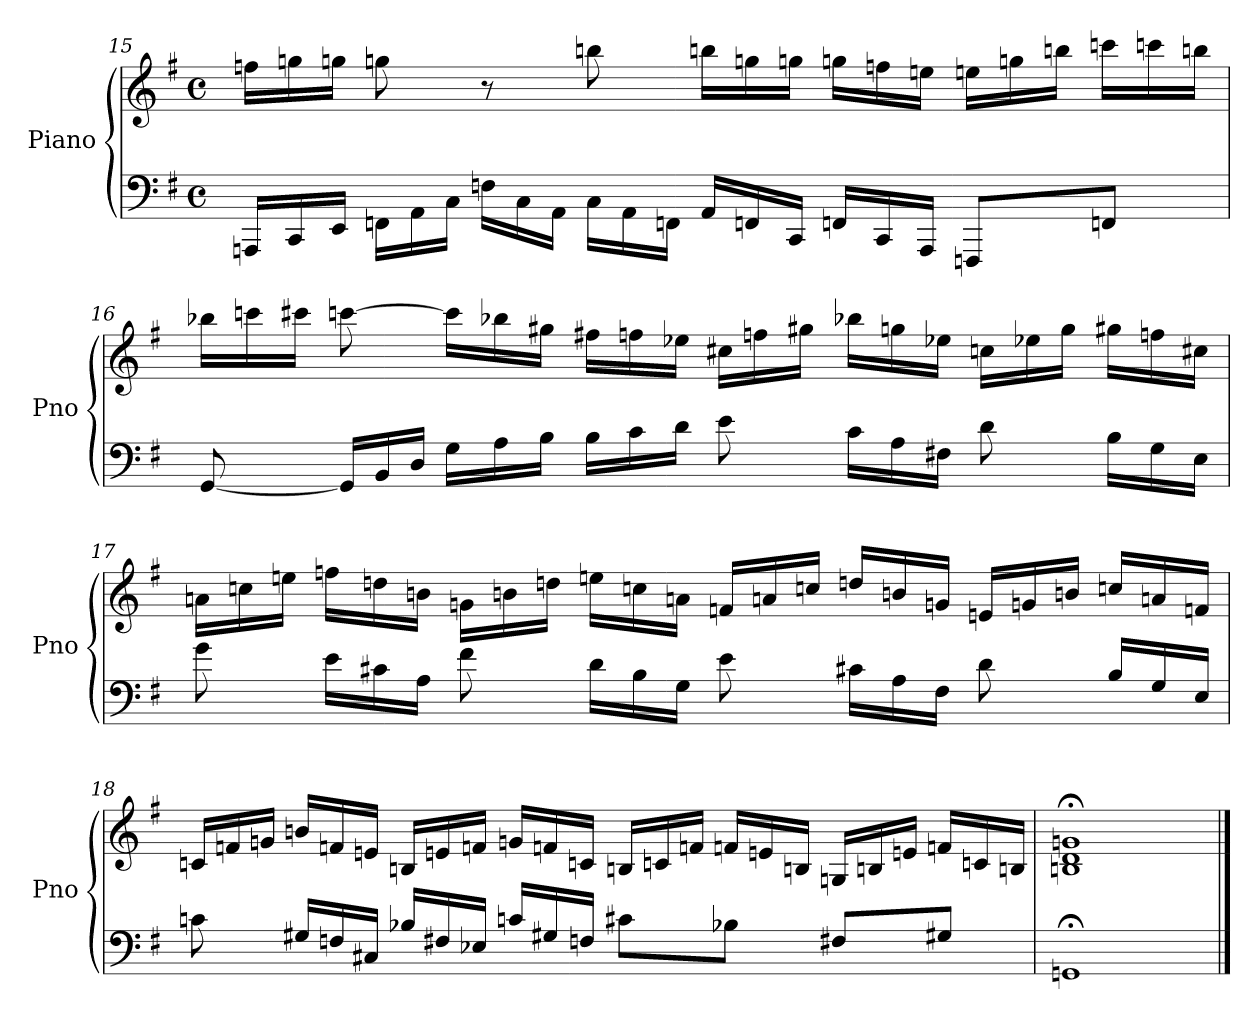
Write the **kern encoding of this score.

**kern	**kern
*part1	*part1
*staff2	*staff1
*I"Piano	*
*I'Pno	*
*clefF4	*clefG2
*k[f#]	*k[f#]
*G:	*G:
*M4/4	*M4/4
*met(c)	*met(c)
*Xtuplet	*Xtuplet
=15	=15
24AAAn/LL	24ffn\LL
24CC/	24ggn\
24EE/JJ	24ggn\JJ
24FFn\LL	8ggn\
24AA\	.
24C\JJ	.
24Fn\LL	8r
24C\	.
24AA\JJ	.
24C\LL	8bbn\
24AA\	.
24FFn\JJ	.
24AA/LL	24bbn\LL
24FFn/	24ggn\
24CC/JJ	24ggn\JJ
24FFn/LL	24ggn\LL
24CC/	24ffn\
24AAA/JJ	24een\JJ
8FFFn/L	24een\LL
.	24ggn\
.	24bbn\JJ
8FFn/J	24cccn\LL
.	24cccn\
.	24bbn\JJ
!!LO:LB:g=z
=16	=16
[8GG/	24bb-X\LL
.	24cccn\
.	24ccc#X\JJ
24GG/LL]	[8cccn\
24BB/	.
24D/JJ	.
24G\LL	24ccc\LL]
24A\	24bb-X\
24B\JJ	24gg#X\JJ
24B\LL	24ff#X\LL
24c\	24ffn\
24d\JJ	24ee-X\JJ
8e\	24cc#X\LL
.	24ffn\
.	24gg#X\JJ
24c\LL	24bb-X\LL
24A\	24ggn\
24F#X\JJ	24ee-X\JJ
8d\	24ccn\LL
.	24ee-X\
.	24gg\JJ
24B\LL	24gg#X\LL
24G\	24ffn\
24E\JJ	24cc#X\JJ
=17	=17
8g\	24an\LL
.	24ccn\
.	24een\JJ
24e\LL	24ffn\LL
24c#X\	24ddn\
24A\JJ	24bn\JJ
8f#\	24gn\LL
.	24bn\
.	24ddn\JJ
24d\LL	24een\LL
24B\	24ccn\
24G\JJ	24an\JJ
8e\	24fn/LL
.	24an/
.	24ccn/JJ
24c#X\LL	24ddn/LL
24A\	24bn/
24F#\JJ	24gn/JJ
8d\	24en/LL
.	24gn/
.	24bn/JJ
24B/LL	24ccn/LL
24G/	24an/
24E/JJ	24fn/JJ
!!LO:LB:g=z
=18	=18
8cn\	24cn/LL
.	24fn/
.	24gn/JJ
24G#X/LL	24bn/LL
24Fn/	24fn/
24C#X/JJ	24en/JJ
24B-X/LL	24Bn/LL
24F#X/	24en/
24E-X/JJ	24fn/JJ
24cn/LL	24gn/LL
24G#X/	24fn/
24Fn/JJ	24cn/JJ
8c#X\L	24Bn/LL
.	24cn/
.	24fn/JJ
8B-X\J	24fn/LL
.	24en/
.	24Bn/JJ
8F#X/L	24Gn/LL
.	24Bn/
.	24en/JJ
8G#X/J	24fn/LL
.	24cn/
.	24Bn/JJ
=19	=19
1GGn;	1Bn;< 1d;< 1gn;<
==	==
*-	*-
